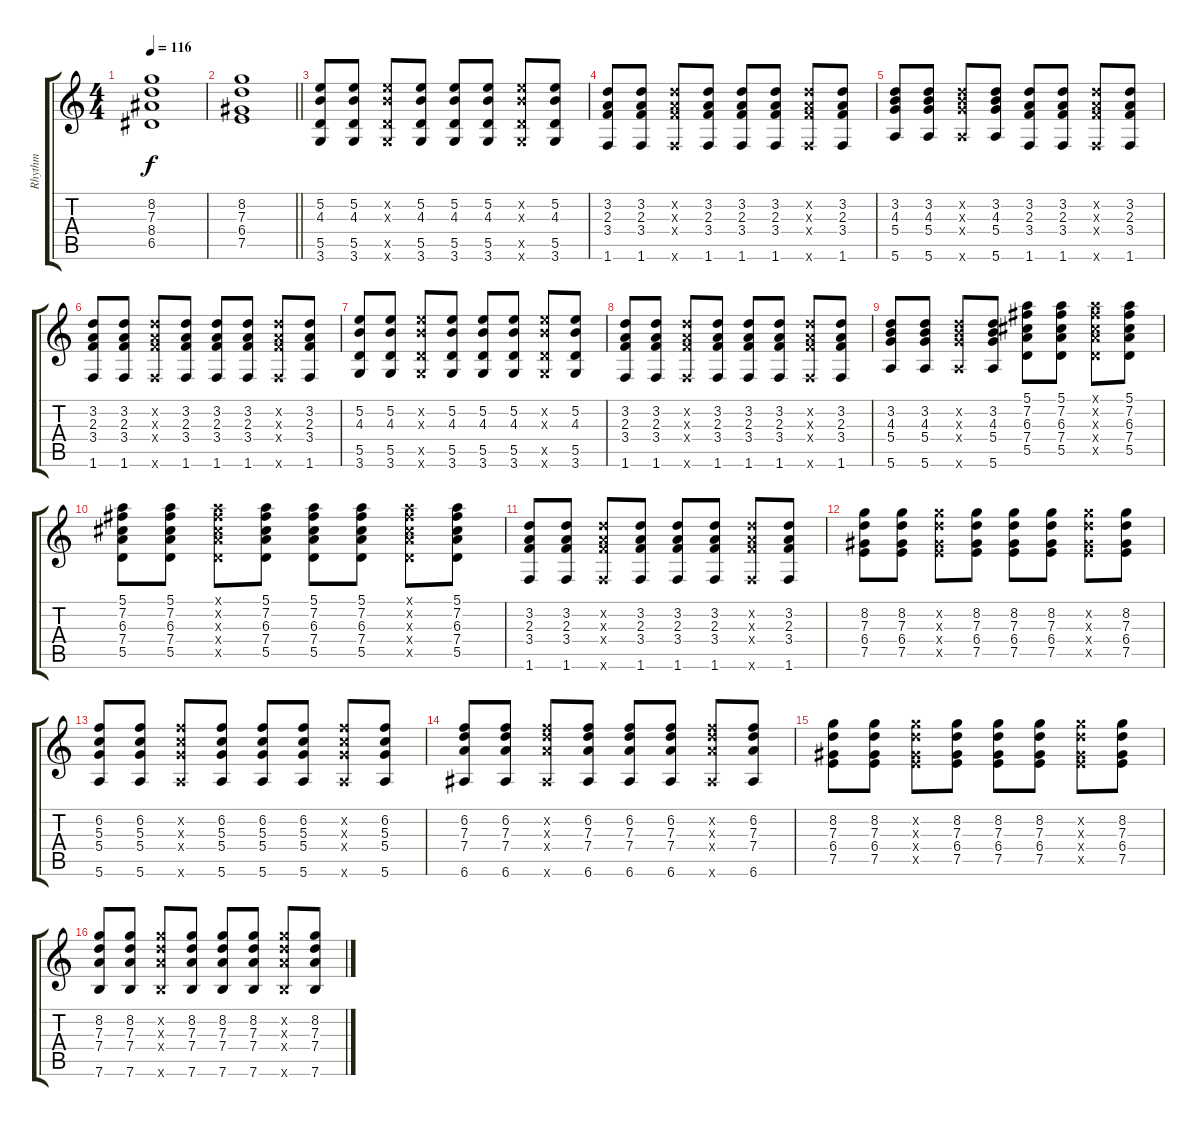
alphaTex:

\track ("Rhythm" "Rhythm") {instrument acousticguitarsteel}
\staff {score tabs}
\tuning (E4 B3 G3 D3 A2 E2) {hide}
\ts (4 4)
\tempo 116
\clef g2
\ks c
(8.2 7.3 8.4 6.5).1{dy f} |
\barLineRight lightlight
(8.2 7.3 6.4 7.5).1 |
(5.2 4.3 5.5 3.6).8 (5.2 4.3 5.5 3.6).8 (5.2{x} 4.3{x} 5.5{x} 3.6{x}).8 (5.2 4.3 5.5 3.6).8 (5.2 4.3 5.5 3.6).8 (5.2 4.3 5.5 3.6).8 (5.2{x} 4.3{x} 5.5{x} 3.6{x}).8 (5.2 4.3 5.5 3.6).8 |
(3.2 2.3 3.4 1.6).8 (3.2 2.3 3.4 1.6).8 (3.2{x} 2.3{x} 3.4{x} 1.6{x}).8 (3.2 2.3 3.4 1.6).8 (3.2 2.3 3.4 1.6).8 (3.2 2.3 3.4 1.6).8 (3.2{x} 2.3{x} 3.4{x} 1.6{x}).8 (3.2 2.3 3.4 1.6).8 |
(3.2 4.3 5.4 5.6).8 (3.2 4.3 5.4 5.6).8 (3.2{x} 4.3{x} 5.4{x} 5.6{x}).8 (3.2 4.3 5.4 5.6).8 (3.2 2.3 3.4 1.6).8 (3.2 2.3 3.4 1.6).8 (3.2{x} 2.3{x} 3.4{x} 1.6{x}).8 (3.2 2.3 3.4 1.6).8 |
(3.2 2.3 3.4 1.6).8 (3.2 2.3 3.4 1.6).8 (3.2{x} 2.3{x} 3.4{x} 1.6{x}).8 (3.2 2.3 3.4 1.6).8 (3.2 2.3 3.4 1.6).8 (3.2 2.3 3.4 1.6).8 (3.2{x} 2.3{x} 3.4{x} 1.6{x}).8 (3.2 2.3 3.4 1.6).8 |
(5.2 4.3 5.5 3.6).8 (5.2 4.3 5.5 3.6).8 (5.2{x} 4.3{x} 5.5{x} 3.6{x}).8 (5.2 4.3 5.5 3.6).8 (5.2 4.3 5.5 3.6).8 (5.2 4.3 5.5 3.6).8 (5.2{x} 4.3{x} 5.5{x} 3.6{x}).8 (5.2 4.3 5.5 3.6).8 |
(3.2 2.3 3.4 1.6).8 (3.2 2.3 3.4 1.6).8 (3.2{x} 2.3{x} 3.4{x} 1.6{x}).8 (3.2 2.3 3.4 1.6).8 (3.2 2.3 3.4 1.6).8 (3.2 2.3 3.4 1.6).8 (3.2{x} 2.3{x} 3.4{x} 1.6{x}).8 (3.2 2.3 3.4 1.6).8 |
(3.2 4.3 5.4 5.6).8 (3.2 4.3 5.4 5.6).8 (3.2{x} 4.3{x} 5.4{x} 5.6{x}).8 (3.2 4.3 5.4 5.6).8 (5.1 7.2 6.3 7.4 5.5).8 (5.1 7.2 6.3 7.4 5.5).8 (5.1{x} 7.2{x} 6.3{x} 7.4{x} 5.5{x}).8 (5.1 7.2 6.3 7.4 5.5).8 |
(5.1 7.2 6.3 7.4 5.5).8 (5.1 7.2 6.3 7.4 5.5).8 (5.1{x} 7.2{x} 6.3{x} 7.4{x} 5.5{x}).8 (5.1 7.2 6.3 7.4 5.5).8 (5.1 7.2 6.3 7.4 5.5).8 (5.1 7.2 6.3 7.4 5.5).8 (5.1{x} 7.2{x} 6.3{x} 7.4{x} 5.5{x}).8 (5.1 7.2 6.3 7.4 5.5).8 |
(3.2 2.3 3.4 1.6).8 (3.2 2.3 3.4 1.6).8 (3.2{x} 2.3{x} 3.4{x} 1.6{x}).8 (3.2 2.3 3.4 1.6).8 (3.2 2.3 3.4 1.6).8 (3.2 2.3 3.4 1.6).8 (3.2{x} 2.3{x} 3.4{x} 1.6{x}).8 (3.2 2.3 3.4 1.6).8 |
(8.2 7.3 6.4 7.5).8 (8.2 7.3 6.4 7.5).8 (8.2{x} 7.3{x} 6.4{x} 7.5{x}).8 (8.2 7.3 6.4 7.5).8 (8.2 7.3 6.4 7.5).8 (8.2 7.3 6.4 7.5).8 (8.2{x} 7.3{x} 6.4{x} 7.5{x}).8 (8.2 7.3 6.4 7.5).8 |
(6.2 5.3 5.4 5.6).8 (6.2 5.3 5.4 5.6).8 (6.2{x} 5.3{x} 5.4{x} 5.6{x}).8 (6.2 5.3 5.4 5.6).8 (6.2 5.3 5.4 5.6).8 (6.2 5.3 5.4 5.6).8 (6.2{x} 5.3{x} 5.4{x} 5.6{x}).8 (6.2 5.3 5.4 5.6).8 |
(6.2 7.3 7.4 6.6).8 (6.2 7.3 7.4 6.6).8 (6.2{x} 7.3{x} 7.4{x} 6.6{x}).8 (6.2 7.3 7.4 6.6).8 (6.2 7.3 7.4 6.6).8 (6.2 7.3 7.4 6.6).8 (6.2{x} 7.3{x} 7.4{x} 6.6{x}).8 (6.2 7.3 7.4 6.6).8 |
(8.2 7.3 6.4 7.5).8 (8.2 7.3 6.4 7.5).8 (8.2{x} 7.3{x} 6.4{x} 7.5{x}).8 (8.2 7.3 6.4 7.5).8 (8.2 7.3 6.4 7.5).8 (8.2 7.3 6.4 7.5).8 (8.2{x} 7.3{x} 6.4{x} 7.5{x}).8 (8.2 7.3 6.4 7.5).8 |
(8.2 7.3 7.4 7.6).8 (8.2 7.3 7.4 7.6).8 (8.2{x} 7.3{x} 7.4{x} 7.6{x}).8 (8.2 7.3 7.4 7.6).8 (8.2 7.3 7.4 7.6).8 (8.2 7.3 7.4 7.6).8 (8.2{x} 7.3{x} 7.4{x} 7.6{x}).8 (8.2 7.3 7.4 7.6).8
